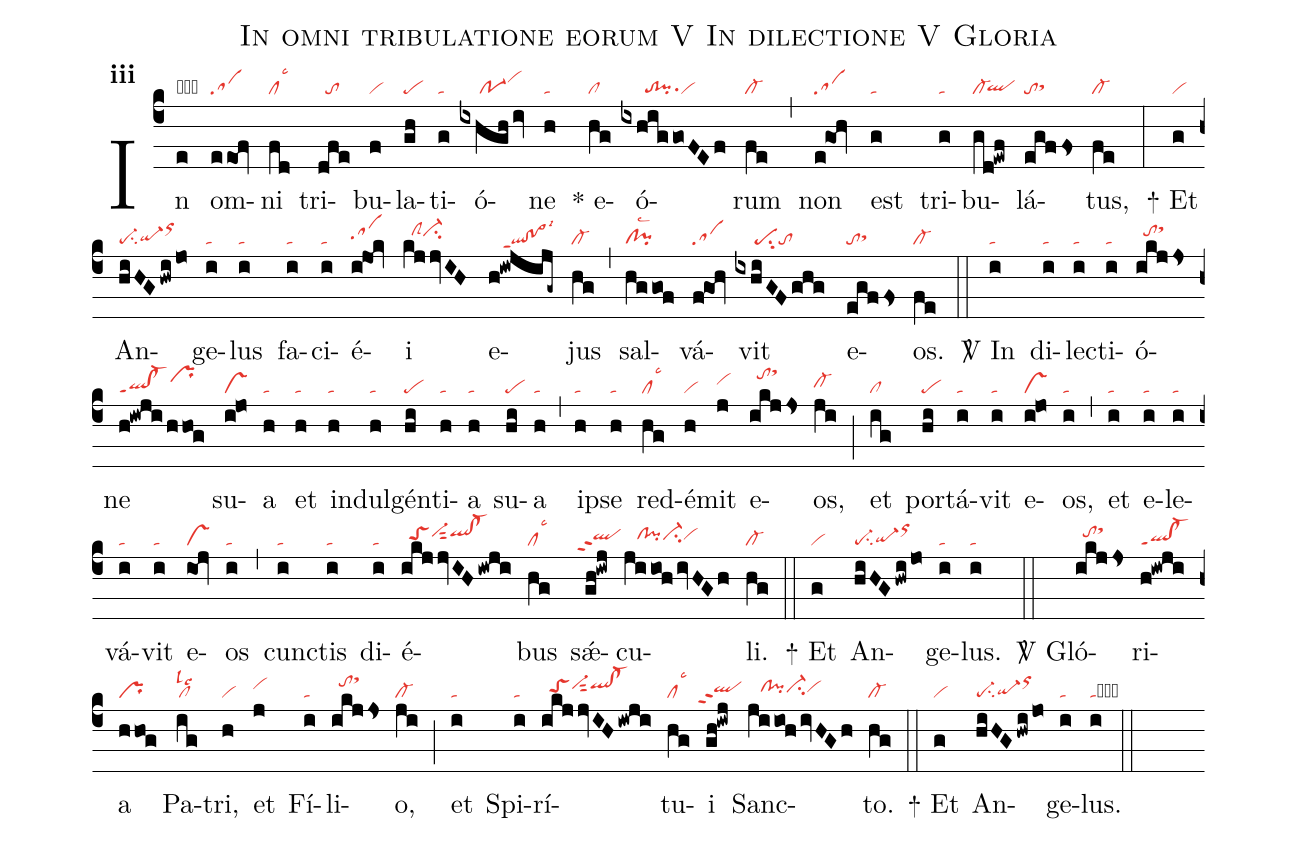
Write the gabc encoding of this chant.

name:In omni tribulatione eorum V In dilectione V Gloria;
office-part:re;
mode:3;
nabc-lines:1;
%%
initial-style: 1;
name: In omni tribulatione eorum;
mode:3;
office-part: Responsorium;
annotation: Resp.;
annotation:iii;
nabc-lines:1;
%%
(c4) In(e|obta) om(eeof|sa)ni(fd|cllsc3) tri(dfe|//to)bu(f|vi)la(gh|pe)ti(g|ta)ó(ixhgh/iv|/////po-1vihj)ne(h|ta) <sp>*</sp> e(hg|cl)ó(ixhiggoFEf|//////to!pisu1vi)rum(fe|cl-) (,) non(e!goh|sa) est(g|ta) tri(g|ta)bu(gd!ewf|cl-`qlhg)lá(egffs|tosthh)tus,(fe|cl-) (:)
<sp>+</sp> Et(g|vi) An(hiHG/hwi/jo<|pe-su2qi-hgorhk)ge(i|ta)lus(i|ta) fa(i|ta)ci(i|ta)é(i!jok|sahh)i(kjjvIH|//clShici-hi) e(h!iwjijg~|///ql!po>ppt1lsi3)jus(hg|cl-) (,) sal(hggof|cl!pilsc2)vá(f!goh|sa)vit(ixhiGFghg|/////pesu2to) e(egffs|tosthh)os.(fe|cl-) (::)

<sp>V/</sp> In(i|ta) di(i|ta)lec(i|ta)ti(i|ta)ó(ikjjs|//tohisthk)ne(h!iwji/hhog|ql!cl-ppt1prhj) su(i!jo|vs)a(h|ta) et(h|ta) in(h|ta)dul(h|ta)gén(hi|pe)ti(h|ta)a(h|ta) su(hi|pe)a(h|ta) (,) ip(h|ta)se(h|ta) red(hg|cllsc3)é(h|vi)mit(j|vihi) e(ikjjs|//tohksthm)os,(ji|cl-hh) (;) et(ig|cl) por(hi|pe)tá(i|ta)vit(i|ta) e(i!jo|vs)os,(i|ta) (,) et(i|ta) e(i|ta)le(i|ta)vá(i|ta)vit(i|ta) e(ioj|vs)os(i|ta) (,) cunc(i|ta)tis(i|ta) di(i|ta)é(ikjjvIH/iwji|//toShhvi-hisut2qlhi!cl-hi)bus(hg|cllsc3) sǽ(gh!iwj|``qlhhppt2)cu(jiioh/ivHGh|///clhh!pihhci-hhvihh)li.(hg|cl-) (::)
<sp>+</sp> Et(g|vi) An(hiHG/hwi/jo<|pe-su2qi-hgorhk)ge(i|ta)lus.(i|ta) (::)

<sp>V/</sp> Gló(ikjjs|//tohisthk)ri(h!iwji|ql!cl-ppt1)a(hhog|pr) Pa(ig|cllslc2)tri,(h|vi) et(j|vihi) Fí(i|ta)li(ikjjs|//tohjsthl)o,(ji|cl-) (;) et(i|ta) Spi(i|ta)rí(ikjjvIH/iwji|//toShhvi-hisut2qlhi!cl-hi)tu(hg|cllsc3)i(gh!iwj|``qlhhppt2) Sanc(jiioh/ivHGh|///clhh!pihhci-hhvihh)to.(hg|cl-) (::)
<sp>+</sp> Et(g|vi) An(hiHG/hwi/jo<|pe-su2qi-hgorhk)ge(i|ta)lus.(i|tacb) (::)
